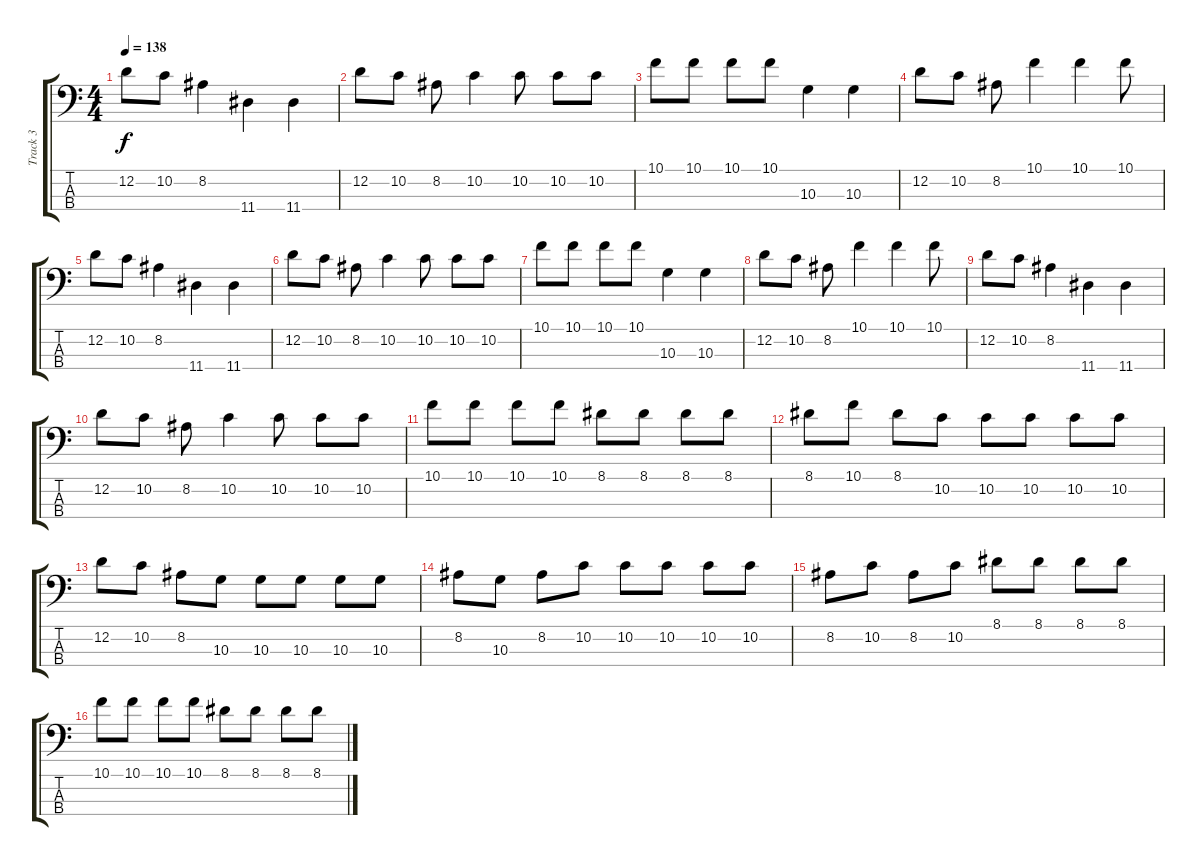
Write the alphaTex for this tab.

\track ("Track 3" "Track 3") {instrument electricbassfinger}
\staff {score tabs}
\tuning (G2 D2 A1 E1) {hide}
\ts (4 4)
\tempo 138
\clef f4
\ks c
12.2.8{dy f} 10.2.8 8.2.4 11.4.4 11.4.4 |
12.2.8 10.2.8 8.2.8 10.2.4 10.2.8 10.2.8 10.2.8 |
10.1.8 10.1.8 10.1.8 10.1.8 10.3.4 10.3.4 |
12.2.8 10.2.8 8.2.8 10.1.4 10.1.4 10.1.8 |
12.2.8 10.2.8 8.2.4 11.4.4 11.4.4 |
12.2.8 10.2.8 8.2.8 10.2.4 10.2.8 10.2.8 10.2.8 |
10.1.8 10.1.8 10.1.8 10.1.8 10.3.4 10.3.4 |
12.2.8 10.2.8 8.2.8 10.1.4 10.1.4 10.1.8 |
12.2.8 10.2.8 8.2.4 11.4.4 11.4.4 |
12.2.8 10.2.8 8.2.8 10.2.4 10.2.8 10.2.8 10.2.8 |
10.1.8 10.1.8 10.1.8 10.1.8 8.1.8 8.1.8 8.1.8 8.1.8 |
8.1.8 10.1.8 8.1.8 10.2.8 10.2.8 10.2.8 10.2.8 10.2.8 |
12.2.8 10.2.8 8.2.8 10.3.8 10.3.8 10.3.8 10.3.8 10.3.8 |
8.2.8 10.3.8 8.2.8 10.2.8 10.2.8 10.2.8 10.2.8 10.2.8 |
8.2.8 10.2.8 8.2.8 10.2.8 8.1.8 8.1.8 8.1.8 8.1.8 |
10.1.8 10.1.8 10.1.8 10.1.8 8.1.8 8.1.8 8.1.8 8.1.8
